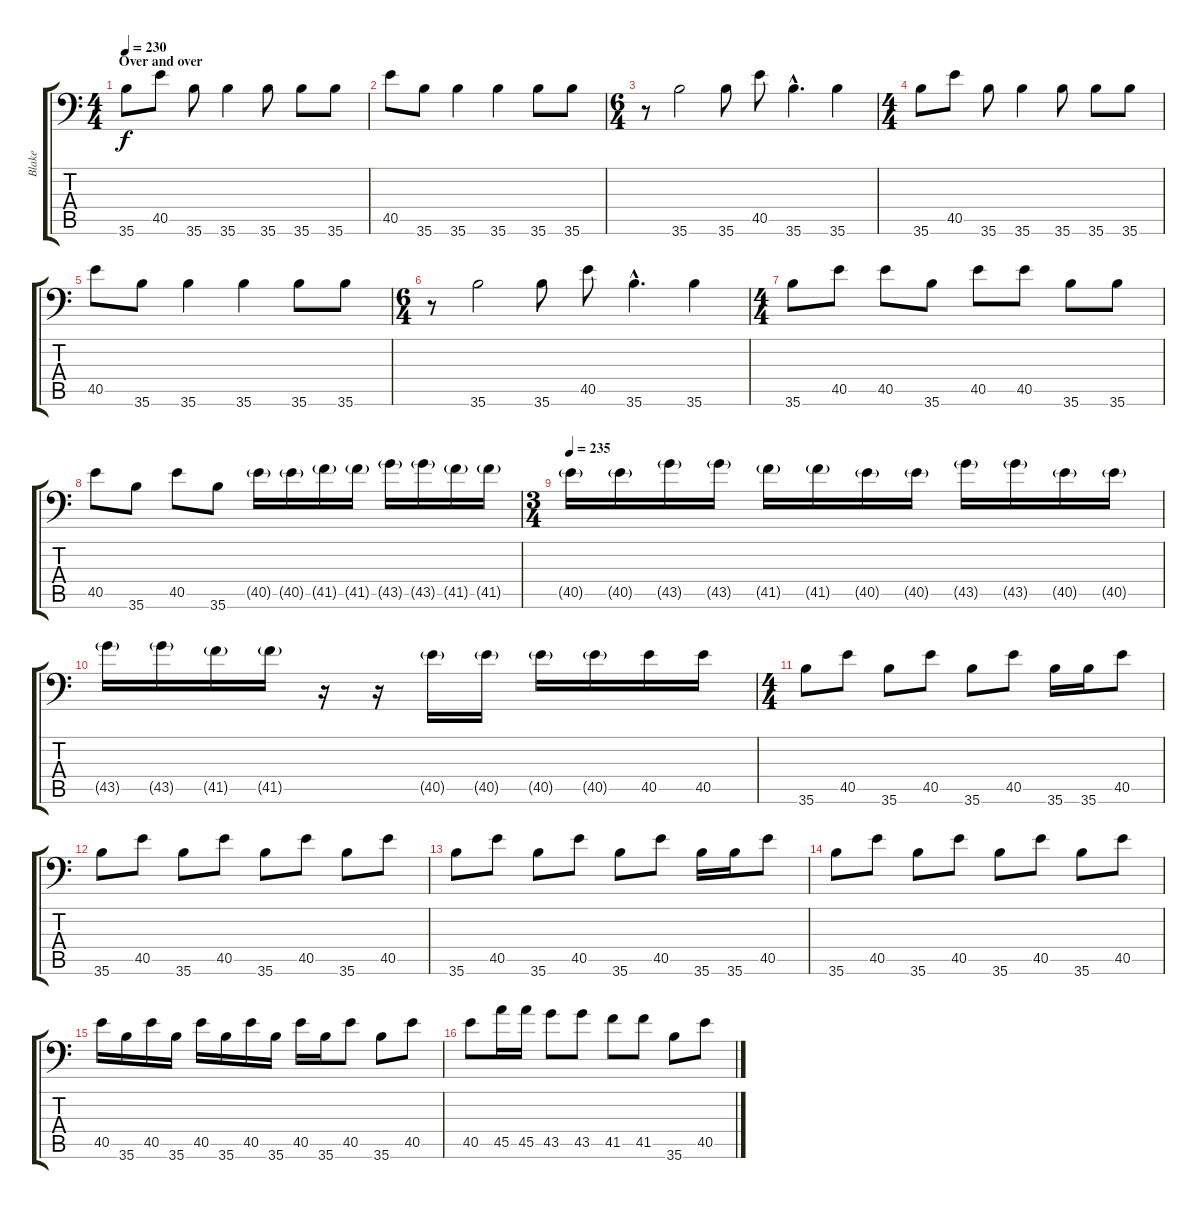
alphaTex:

\track ("Blake" "Blake") {instrument acousticgrandpiano}
\staff {score tabs}
\tuning (C-1 C-1 C-1 C-1 C-1 C-1) {hide}
\ts (4 4)
\section ("" "Over and over")
\tempo 230
\clef f4
\ks c
35.6.8{dy f} 40.5.8 35.6.8 35.6.4 35.6.8 35.6.8 35.6.8 |
40.5.8 35.6.8 35.6.4 35.6.4 35.6.8 35.6.8 |
\ts (6 4)
r.8 35.6.2 35.6.8 40.5.8 35.6{hac}.4{d} 35.6.4 |
\ts (4 4)
35.6.8 40.5.8 35.6.8 35.6.4 35.6.8 35.6.8 35.6.8 |
40.5.8 35.6.8 35.6.4 35.6.4 35.6.8 35.6.8 |
\ts (6 4)
r.8 35.6.2 35.6.8 40.5.8 35.6{hac}.4{d} 35.6.4 |
\ts (4 4)
35.6.8 40.5.8 40.5.8 35.6.8 40.5.8 40.5.8 35.6.8 35.6.8 |
40.5.8 35.6.8 40.5.8 35.6.8 40.5{g}.16 40.5{g}.16 41.5{g}.16 41.5{g}.16 43.5{g}.16 43.5{g}.16 41.5{g}.16 41.5{g}.16 |
\ts (3 4)
\tempo 235
40.5{g}.16 40.5{g}.16 43.5{g}.16 43.5{g}.16 41.5{g}.16 41.5{g}.16 40.5{g}.16 40.5{g}.16 43.5{g}.16 43.5{g}.16 40.5{g}.16 40.5{g}.16 |
43.5{g}.16 43.5{g}.16 41.5{g}.16 41.5{g}.16 r.16 r.16 40.5{g}.16 40.5{g}.16 40.5{g}.16 40.5{g}.16 40.5.16 40.5.16 |
\ts (4 4)
\section ("" "")
35.6.8 40.5.8 35.6.8 40.5.8 35.6.8 40.5.8 35.6.16 35.6.16 40.5.8 |
35.6.8 40.5.8 35.6.8 40.5.8 35.6.8 40.5.8 35.6.8 40.5.8 |
35.6.8 40.5.8 35.6.8 40.5.8 35.6.8 40.5.8 35.6.16 35.6.16 40.5.8 |
35.6.8 40.5.8 35.6.8 40.5.8 35.6.8 40.5.8 35.6.8 40.5.8 |
40.5.16 35.6.16 40.5.16 35.6.16 40.5.16 35.6.16 40.5.16 35.6.16 40.5.16 35.6.16 40.5.8 35.6.8 40.5.8 |
40.5.8 45.5.16 45.5.16 43.5.8 43.5.8 41.5.8 41.5.8 35.6.8 40.5.8
